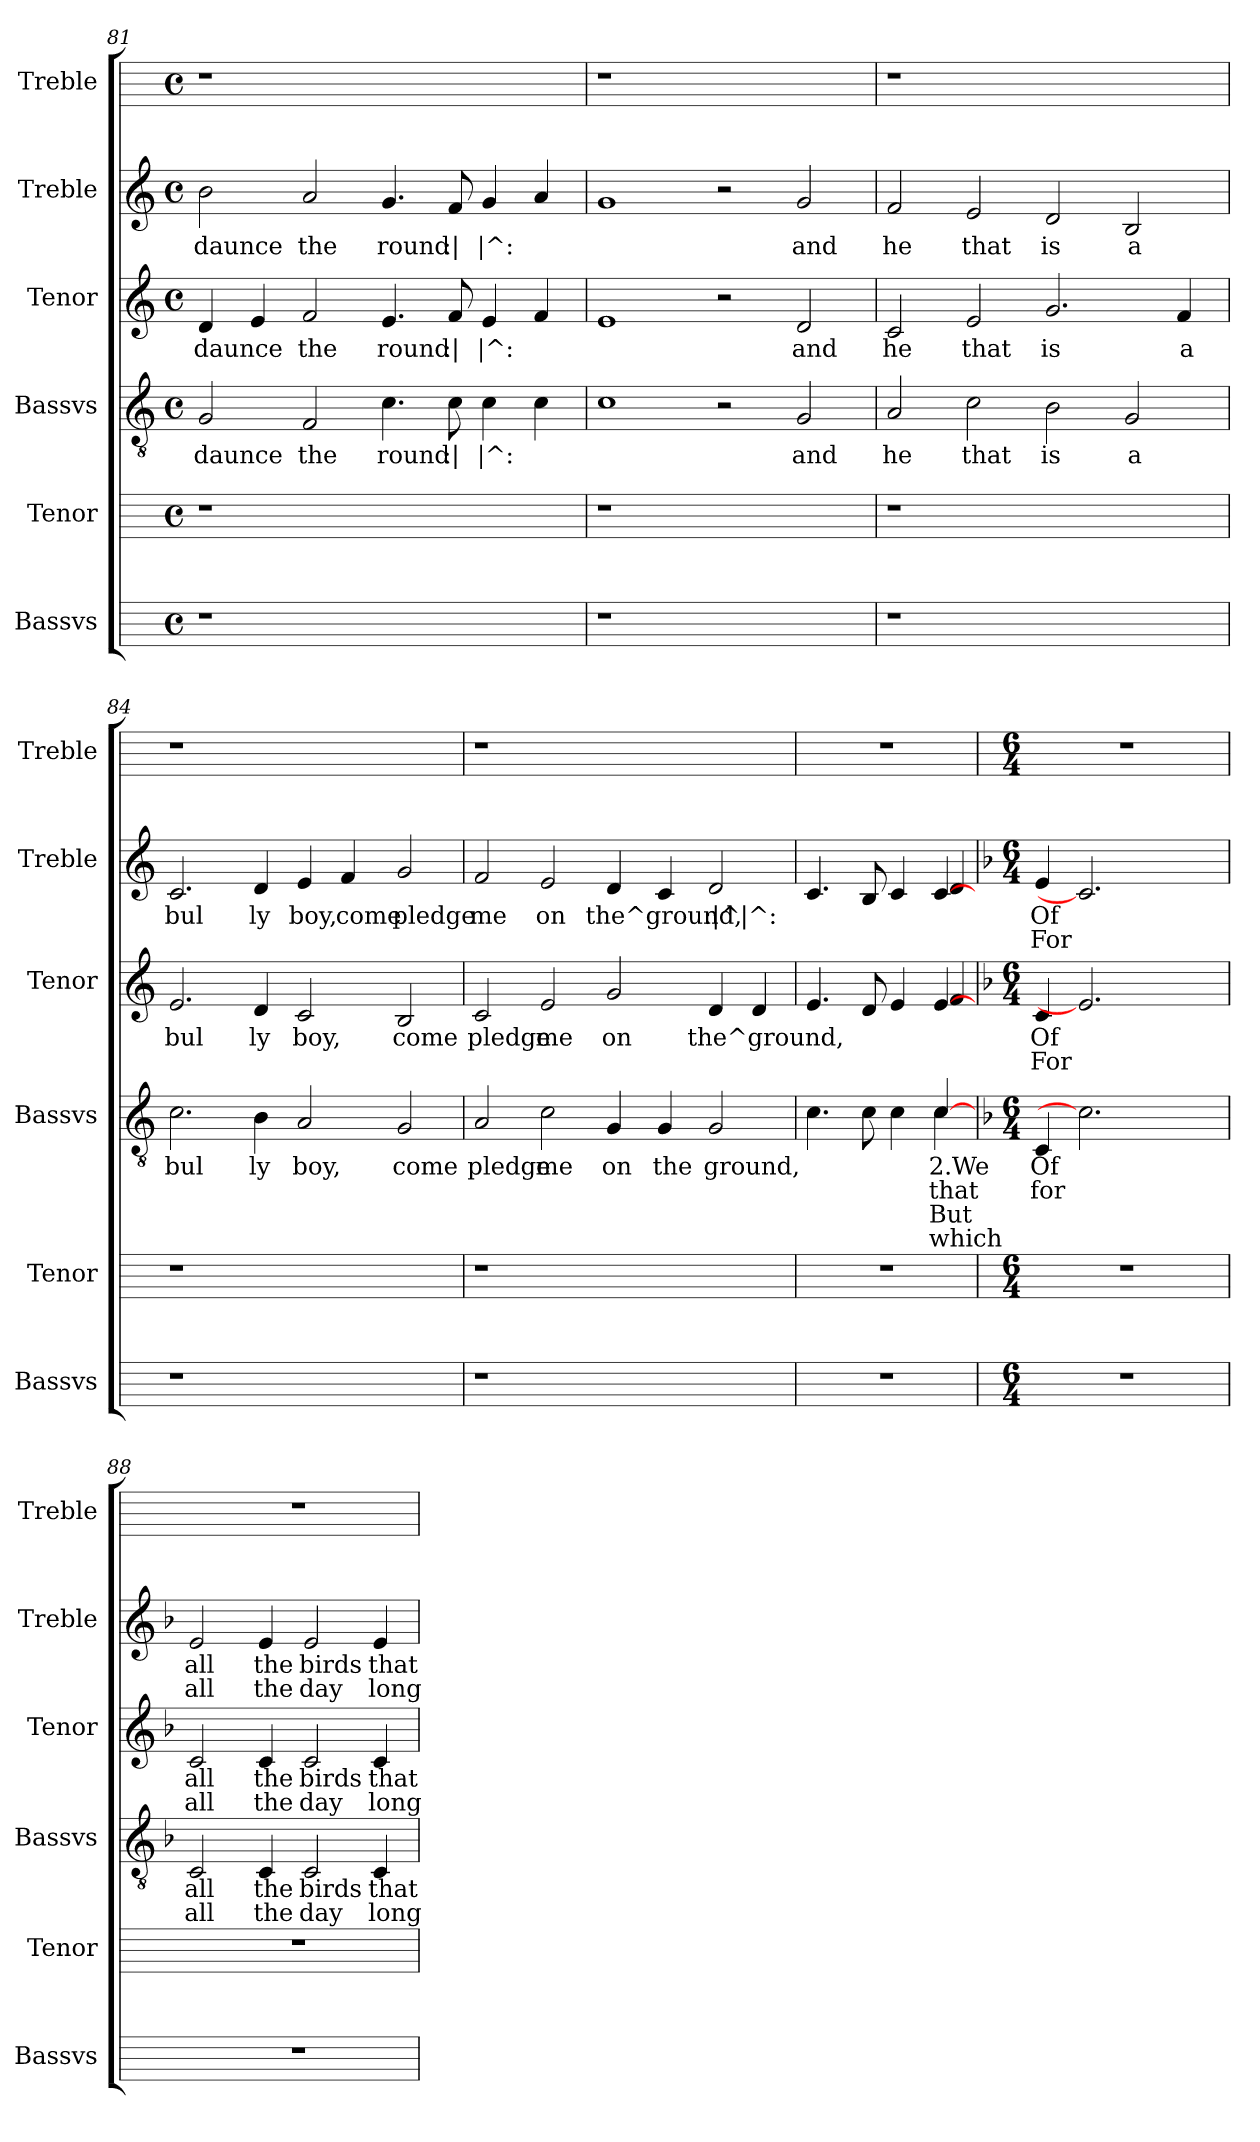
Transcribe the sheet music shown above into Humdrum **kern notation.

**kern	**kern	**kern	**text	**text	**text	**text	**kern	**text	**text	**kern	**text	**text	**kern
*part6	*part5	*part4	*part4	*part4	*part4	*part4	*part3	*part3	*part3	*part2	*part2	*part2	*part1
*staff6	*staff5	*staff4	*staff4	*staff4	*staff4	*staff4	*staff3	*staff3	*staff3	*staff2	*staff2	*staff2	*staff1
*I"Bassvs	*I"Tenor	*I"Bassvs	*	*	*	*	*I"Tenor	*	*	*I"Treble	*	*	*I"Treble
*I'Bassvs	*I'Tenor	*I'Bassvs	*	*	*	*	*I'Tenor	*	*	*I'Treble	*	*	*I'Treble
*	*	*clefGv2	*	*	*	*	*clefG2	*	*	*clefG2	*	*	*
*k[]	*k[]	*k[]	*	*	*	*	*k[]	*	*	*k[]	*	*	*k[]
*C:	*C:	*C:	*	*	*	*	*C:	*	*	*C:	*	*	*C:
*M4/4	*M4/4	*M4/4	*	*	*	*	*M4/4	*	*	*M4/4	*	*	*M4/4
*met(c)	*met(c)	*met(c)	*	*	*	*	*met(c)	*	*	*met(c)	*	*	*met(c)
=81	=81	=81	=81	=81	=81	=81	=81	=81	=81	=81	=81	=81	=81
!	!	!	!LO:LY:b:cj	!	!	!	!	!LO:LY:b:cj	!	!	!LO:LY:b:cj	!	!
1r	1r	2G/	daunce	.	.	.	4d/	daunce	.	2b\	daunce	.	1r
!	!	!	!	!	!	!	!	!LO:LY:b:cj	!	!	!	!	!
.	.	.	.	.	.	.	4e/	.	.	.	.	.	.
!	!	!	!LO:LY:b:cj	!	!	!	!	!LO:LY:b:cj	!	!	!LO:LY:b:cj	!	!
.	.	2F/	the	.	.	.	2f/	the	.	2a/	the	.	.
!	!	!	!LO:LY:b:cj	!	!	!	!	!LO:LY:b:cj	!	!	!LO:LY:b:cj	!	!
1ryy	1ryy	4.c\	round	.	.	.	4.e/	round	.	4.g/	round	.	1ryy
!	!	!	!LO:LY:b:cj	!	!	!	!	!LO:LY:b:cj	!	!	!LO:LY:b:cj	!	!
.	.	8c\	:|	.	.	.	8f/	:|	.	8f/	:|	.	.
!	!	!	!LO:LY:b:cj	!	!	!	!	!LO:LY:b:cj	!	!	!LO:LY:b:cj	!	!
.	.	4c\	|^:	.	.	.	4e/	|^:	.	4g/	|^:	.	.
!	!	!	!LO:LY:b:cj	!	!	!	!	!LO:LY:b:cj	!	!	!LO:LY:b:cj	!	!
.	.	4c\	.	.	.	.	4f/	.	.	4a/	.	.	.
!!LO:LB:g=z
=82	=82	=82	=82	=82	=82	=82	=82	=82	=82	=82	=82	=82	=82
!	!	!	!LO:LY:b:cj	!	!	!	!	!LO:LY:b:cj	!	!	!LO:LY:b:cj	!	!
1r	1r	1c	.	.	.	.	1e	.	.	1g	.	.	1r
1ryy	1ryy	2r	.	.	.	.	2r	.	.	2r	.	.	1ryy
!	!	!	!LO:LY:b:cj	!	!	!	!	!LO:LY:b:cj	!	!	!LO:LY:b:cj	!	!
.	.	2G/	and	.	.	.	2d/	and	.	2g/	and	.	.
=83	=83	=83	=83	=83	=83	=83	=83	=83	=83	=83	=83	=83	=83
!	!	!	!LO:LY:b:cj	!	!	!	!	!LO:LY:b:cj	!	!	!LO:LY:b:cj	!	!
1r	1r	2A/	he	.	.	.	2c/	he	.	2f/	he	.	1r
!	!	!	!LO:LY:b:cj	!	!	!	!	!LO:LY:b:cj	!	!	!LO:LY:b:cj	!	!
.	.	2c\	that	.	.	.	2e/	that	.	2e/	that	.	.
!	!	!	!LO:LY:b:cj	!	!	!	!	!LO:LY:b:cj	!	!	!LO:LY:b:cj	!	!
1ryy	1ryy	2B\	is	.	.	.	2.g/	is	.	2d/	is	.	1ryy
!	!	!	!LO:LY:b:cj	!	!	!	!	!	!	!	!LO:LY:b:cj	!	!
.	.	2G/	a	.	.	.	.	.	.	2B/	a	.	.
!	!	!	!	!	!	!	!	!LO:LY:b:cj	!	!	!	!	!
.	.	.	.	.	.	.	4f/	a	.	.	.	.	.
=84	=84	=84	=84	=84	=84	=84	=84	=84	=84	=84	=84	=84	=84
!	!	!	!LO:LY:b:cj	!	!	!	!	!LO:LY:b:cj	!	!	!LO:LY:b:cj	!	!
1r	1r	2.c\	bul	.	.	.	2.e/	bul	.	2.c/	bul	.	1r
!	!	!	!LO:LY:b:cj	!	!	!	!	!LO:LY:b:cj	!	!	!LO:LY:b:cj	!	!
.	.	4B\	ly	.	.	.	4d/	ly	.	4d/	ly	.	.
!	!	!	!LO:LY:b:cj	!	!	!	!	!LO:LY:b:cj	!	!	!LO:LY:b:cj	!	!
1ryy	1ryy	2A/	boy,	.	.	.	2c/	boy,	.	4e/	boy,	.	1ryy
!	!	!	!	!	!	!	!	!	!	!	!LO:LY:b:cj	!	!
.	.	.	.	.	.	.	.	.	.	4f/	come	.	.
!	!	!	!LO:LY:b:cj	!	!	!	!	!LO:LY:b:cj	!	!	!LO:LY:b:cj	!	!
.	.	2G/	come	.	.	.	2B/	come	.	2g/	pledge	.	.
=85	=85	=85	=85	=85	=85	=85	=85	=85	=85	=85	=85	=85	=85
!	!	!	!LO:LY:b:cj	!	!	!	!	!LO:LY:b:cj	!	!	!LO:LY:b:cj	!	!
1r	1r	2A/	pledge	.	.	.	2c/	pledge	.	2f/	me	.	1r
!	!	!	!LO:LY:b:cj	!	!	!	!	!LO:LY:b:cj	!	!	!LO:LY:b:cj	!	!
.	.	2c\	me	.	.	.	2e/	me	.	2e/	on	.	.
!	!	!	!LO:LY:b:cj	!	!	!	!	!LO:LY:b:cj	!	!	!LO:LY:b:cj	!	!
1ryy	1ryy	4G/	on	.	.	.	2g/	on	.	4d/	the^ground,	.	1ryy
!	!	!	!LO:LY:b:cj	!	!	!	!	!	!	!	!LO:LY:b:cj	!	!
.	.	4G/	the	.	.	.	.	.	.	4c/	.	.	.
!	!	!	!LO:LY:b:cj	!	!	!	!	!LO:LY:b:cj	!	!	!LO:LY:b:cj	!	!
.	.	2G/	ground,	.	.	.	4d/	the^ground,	.	2d/	:|^|^:	.	.
!	!	!	!	!	!	!	!	!LO:LY:b:cj	!	!	!	!	!
.	.	.	.	.	.	.	4d/	.	.	.	.	.	.
!!LO:PB:g=z
=86	=86	=86	=86	=86	=86	=86	=86	=86	=86	=86	=86	=86	=86
!	!	!LO:TX:a:t=&colon;| | &colon;	!	!	!	!	!	!	!	!	!	!	!
!	!	!	!LO:LY:b:cj	!LO:LY:b:cj	!LO:LY:b:cj	!LO:LY:b:cj	!	!LO:LY:b:cj	!	!	!LO:LY:b:cj	!	!
*	*	*^	*	*	*	*	*^	*	*	*^	*	*	*
1r	1r	4.c\	2.ryy	.	.	.	.	4.e/	2.ryy	.	.	4.c/	2.ryy	.	.	1r
!	!	!	!	!LO:LY:b:cj	!LO:LY:b:cj	!LO:LY:b:cj	!LO:LY:b:cj	!	!	!LO:LY:b:cj	!	!	!	!LO:LY:b:cj	!	!
.	.	8c\	.	.	.	.	.	8d/	.	.	.	8B/	.	.	.	.
!	!	!	!	!LO:LY:b:cj	!LO:LY:b:cj	!LO:LY:b:cj	!LO:LY:b:cj	!	!	!LO:LY:b:cj	!	!	!	!LO:LY:b:cj	!	!
.	.	4c\	.	.	.	.	.	4e/	.	.	.	4c/	.	.	.	.
!	!	!	!	!LO:LY:b:cj	!LO:LY:b:cj	!LO:LY:b:cj	!LO:LY:b:cj	!	!	!LO:LY:b:cj	!	!	!	!LO:LY:b:cj	!	!
.	.	[4c	4c\	2.We	that	But	which	[4e	4f/	.	.	[4c	4d/	.	.	.
*	*	*v	*v	*	*	*	*	*	*	*	*	*v	*v	*	*	*
*	*	*	*	*	*	*	*v	*v	*	*	*	*	*	*
!!LO:PB:g=z
=87	=87	=87	=87	=87	=87	=87	=87	=87	=87	=87	=87	=87	=87
*	*	*k[b-]	*	*	*	*	*k[b-]	*	*	*k[b-]	*	*	*
*	*	*F:	*	*	*	*	*F:	*	*	*F:	*	*	*
*M6/4	*M6/4	*M6/4	*	*	*	*	*M6/4	*	*	*M6/4	*	*	*M6/4
*	*	*^	*	*	*	*	*^	*	*	*^	*	*	*
!	!	!	!	!LO:LY:b:cj	!LO:LY:b:cj	!	!	!	!	!LO:LY:b:cj	!LO:LY:b:cj	!	!	!LO:LY:b:cj	!LO:LY:b:cj	!
*	*	*v	*v	*	*	*	*	*	*	*	*	*v	*v	*	*	*
*	*	*	*	*	*	*	*v	*v	*	*	*	*	*	*
1.r	1.r	4C/	Of	for	.	.	4c/	Of	For	4e/	Of	For	1.r
.	.	2.c]	.	.	.	.	2.e]	.	.	2.c]	.	.	.
.	.	2ryy	.	.	.	.	2ryy	.	.	2ryy	.	.	.
=88	=88	=88	=88	=88	=88	=88	=88	=88	=88	=88	=88	=88	=88
!	!	!	!LO:LY:b:cj	!LO:LY:b:cj	!	!	!	!LO:LY:b:cj	!LO:LY:b:cj	!	!LO:LY:b:cj	!LO:LY:b:cj	!
1.r	1.r	2C/	all	all	.	.	2c/	all	all	2e/	all	all	1.r
!	!	!	!LO:LY:b:cj	!LO:LY:b:cj	!	!	!	!LO:LY:b:cj	!LO:LY:b:cj	!	!LO:LY:b:cj	!LO:LY:b:cj	!
.	.	4C/	the	the	.	.	4c/	the	the	4e/	the	the	.
!	!	!	!LO:LY:b:cj	!LO:LY:b:cj	!	!	!	!LO:LY:b:cj	!LO:LY:b:cj	!	!LO:LY:b:cj	!LO:LY:b:cj	!
.	.	2C/	birds	day	.	.	2c/	birds	day	2e/	birds	day	.
!	!	!	!LO:LY:b:cj	!LO:LY:b:cj	!	!	!	!LO:LY:b:cj	!LO:LY:b:cj	!	!LO:LY:b:cj	!LO:LY:b:cj	!
.	.	4C/	that	long	.	.	4c/	that	long	4e/	that	long	.
=	=	=	=	=	=	=	=	=	=	=	=	=	=
*-	*-	*-	*-	*-	*-	*-	*-	*-	*-	*-	*-	*-	*-
